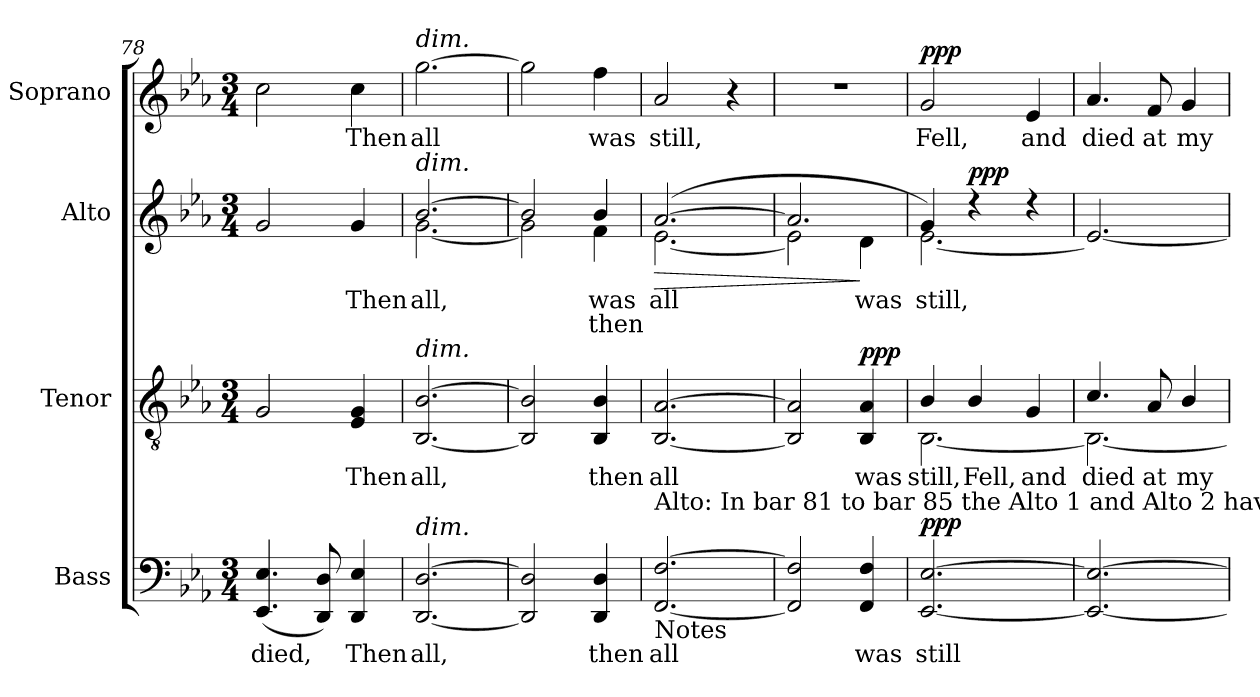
**kern	**text	**dynam	**kern	**text	**dynam	**kern	**text	**text	**dynam	**kern	**text	**dynam
*part4	*part4	*part4	*part3	*part3	*part3	*part2	*part2	*part2	*part2	*part1	*part1	*part1
*staff4	*staff4	*staff4	*staff3	*staff3	*staff3	*staff2	*staff2	*staff2	*staff2	*staff1	*staff1	*staff1
*I"Bass	*	*	*I"Tenor	*	*	*I"Alto	*	*	*	*I"Soprano	*	*
*I'B.	*	*	*I'T.	*	*	*I'A.	*	*	*	*I'S.	*	*
*clefF4	*	*	*clefGv2	*	*	*clefG2	*	*	*	*clefG2	*	*
*	*	*	*ITrd7c12	*	*	*	*	*	*	*	*	*
*k[b-e-a-]	*	*	*k[b-e-a-]	*	*	*k[b-e-a-]	*	*	*	*k[b-e-a-]	*	*
*E-:	*	*	*E-:	*	*	*E-:	*	*	*	*E-:	*	*
*M3/4	*	*	*M3/4	*	*	*M3/4	*	*	*	*M3/4	*	*
=78	=78	=78	=78	=78	=78	=78	=78	=78	=78	=78	=78	=78
!	!LO:LY:b:color=#000000	!	!	!	!	!	!	!	!	!	!	!
(4.EE-i/ 4.E-i	died,	.	2GGi/	.	.	2gi/	.	.	.	2cci\	.	.
8DDi/ 8Di)	.	.	.	.	.	.	.	.	.	.	.	.
!	!LO:LY:b:color=#000000	!	!	!	!	!	!	!	!	!	!	!
!	!	!	!	!LO:LY:b:color=#000000	!	!	!	!	!	!	!	!
!	!	!	!	!	!	!	!LO:LY:b:color=#000000	!	!	!	!	!
!	!	!	!	!	!	!	!	!	!	!	!LO:LY:b:color=#000000	!
4DDi/ 4E-i	Then	.	4EE-i/ 4GGi	Then	.	4gi/	Then	.	.	4cci\	Then	.
=79	=79	=79	=79	=79	=79	=79	=79	=79	=79	=79	=79	=79
!	!LO:LY:b:color=#000000	!	!	!	!	!	!	!	!	!	!	!
!	!	!	!	!LO:LY:b:color=#000000	!	!	!	!	!	!	!	!
!	!	!	!	!	!	!	!LO:LY:a:color=#000000	!	!	!	!	!
*	*	*	*	*	*	*^	*	*	*	*	*	*
!	!	!	!	!	!	!	!	!LO:LY:b:color=#000000	!	!	!	!	!
!	!	!	!	!	!	!	!	!	!	!	!LO:TX:a:i:t=dim.	!	!
!	!	!	!	!	!	!LO:TX:a:i:t=dim.	!	!	!	!	!	!	!
!	!	!	!LO:TX:a:i:t=dim.	!	!	!	!	!	!	!	!	!	!
!LO:TX:a:i:t=dim.	!	!	!	!	!	!	!	!	!	!	!	!	!
!	!	!	!	!	!	!	!	!	!	!	!	!LO:LY:b:color=#000000	!
[2.DDi/ [2.Di	all,	.	[2.BBB-i/ [2.BB-i	all,	.	[2.b-i/	[2.gi\	all,	.	.	[2.ggi\	all	.
=80	=80	=80	=80	=80	=80	=80	=80	=80	=80	=80	=80	=80	=80
2DDi/] 2Di]	.	.	2BBB-i/] 2BB-i]	.	.	2b-i/]	2gi\]	.	.	.	2ggi\]	.	.
!	!LO:LY:b:color=#000000	!	!	!	!	!	!	!	!	!	!	!	!
!	!	!	!	!LO:LY:b:color=#000000	!	!	!	!	!	!	!	!	!
!	!	!	!	!	!	!	!	!LO:LY:a:color=#000000	!LO:LY:b:color=#000000	!	!	!	!
!	!	!	!	!	!	!	!	!	!	!	!	!LO:LY:b:color=#000000	!
4DDi/ 4Di	then	.	4BBB-i/ 4BB-i	then	.	4b-i/	4fi\	was	then	.	4ffi\	was	.
!!LO:LB:g=z
=81	=81	=81	=81	=81	=81	=81	=81	=81	=81	=81	=81	=81	=81
!	!LO:LY:b:color=#000000	!	!	!	!	!	!	!	!	!	!	!	!
!	!	!	!	!LO:LY:b:color=#000000	!	!	!	!	!	!	!	!	!
!	!	!	!	!	!	!	!	!LO:LY:a:color=#000000	!	!	!	!	!
!	!	!	!	!	!	!	!	!LO:LY:b:color=#000000	!	!LO:HP:b	!	!	!
!LO:TX:b:t=Notes	!	!	!	!	!	!	!	!	!	!	!	!	!
!LO:TX:t=Alto&colon; In bar 81 to bar 85 the Alto 1 and Alto 2 have been swapped so removing the need for an extra Alto stave.	!	!	!	!	!	!	!	!	!	!	!	!	!
!	!	!	!	!	!	!	!	!	!	!	!	!LO:LY:b:color=#000000	!
[2.FFi/ [2.Fi	all	.	[2.BBB-i/ [2.AA-i	all	.	([2.a-i/	[2.e-i\	all	.	>	2a-i/	still,	.
.	.	.	.	.	.	.	.	.	.	.	4r	.	.
=82	=82	=82	=82	=82	=82	=82	=82	=82	=82	=82	=82	=82	=82
!	!	!	!	!	!	!	!	!	!	!	!LO:N:vis=1	!	!
2FFi/] 2Fi]	.	.	2BBB-i/] 2AA-i]	.	.	2.a-i/]	2e-i\]	.	.	.	2.r	.	.
!	!LO:LY:b:color=#000000	!	!	!	!	!	!	!	!	!	!	!	!
!	!	!	!	!LO:LY:b:color=#000000	!	!	!	!	!	!	!	!	!
!	!	!	!	!	!	!	!	!LO:LY:b:color=#000000	!	!	!	!	!
4FFi/ 4Fi	was	.	4BBB-i/ 4AA-i	was	ppp	.	4di\	was	.	]	.	.	.
=83	=83	=83	=83	=83	=83	=83	=83	=83	=83	=83	=83	=83	=83
!	!LO:LY:b:color=#000000	!	!	!	!	!	!	!	!	!	!	!	!
!	!	!	!	!LO:LY:a:color=#000000	!	!	!	!	!	!	!	!	!
*	*	*	*^	*	*	*	*	*	*	*	*	*	*
!	!	!	!	!	!LO:LY:b:color=#000000	!	!	!	!	!	!	!	!	!
!	!	!	!	!	!	!	!	!	!LO:LY:b:color=#000000	!	!	!	!	!
!	!	!	!	!	!	!	!	!	!	!	!	!	!LO:LY:b:color=#000000	!
[2.EE-i/ [2.E-i	still	ppp	4BB-i/	[2.BBB-i\	still,	.	4gi/)	[2.e-i\	still,	.	.	2gi/	Fell,	ppp
!	!	!	!	!	!LO:LY:a:color=#000000	!	!	!	!	!	!	!	!	!
.	.	.	4BB-i/	.	Fell,	.	4r	.	.	.	ppp	.	.	.
!	!	!	!	!	!LO:LY:a:color=#000000	!	!	!	!	!	!	!	!	!
!	!	!	!	!	!	!	!	!	!	!	!	!	!LO:LY:b:color=#000000	!
.	.	.	4GGi/	.	and	.	4r	.	.	.	.	4e-i/	and	.
*	*	*	*	*	*	*	*v	*v	*	*	*	*	*	*
=84	=84	=84	=84	=84	=84	=84	=84	=84	=84	=84	=84	=84	=84
!	!	!	!	!	!LO:LY:a:color=#000000	!	!	!	!	!	!	!	!
!	!	!	!	!	!	!	!	!	!	!	!	!LO:LY:b:color=#000000	!
2.EE-i/_ 2.E-i_	.	.	4.Ci/	2.BBB-i\_	died	.	2.e-i/_	.	.	.	4.a-i/	died	.
!	!	!	!	!	!LO:LY:a:color=#000000	!	!	!	!	!	!	!	!
!	!	!	!	!	!	!	!	!	!	!	!	!LO:LY:b:color=#000000	!
.	.	.	8AA-i/	.	at	.	.	.	.	.	8fi/	at	.
!	!	!	!	!	!LO:LY:a:color=#000000	!	!	!	!	!	!	!	!
!	!	!	!	!	!	!	!	!	!	!	!	!LO:LY:b:color=#000000	!
.	.	.	4BB-i/	.	my	.	.	.	.	.	4gi/	my	.
*	*	*	*v	*v	*	*	*	*	*	*	*	*	*
=	=	=	=	=	=	=	=	=	=	=	=	=
*-	*-	*-	*-	*-	*-	*-	*-	*-	*-	*-	*-	*-
